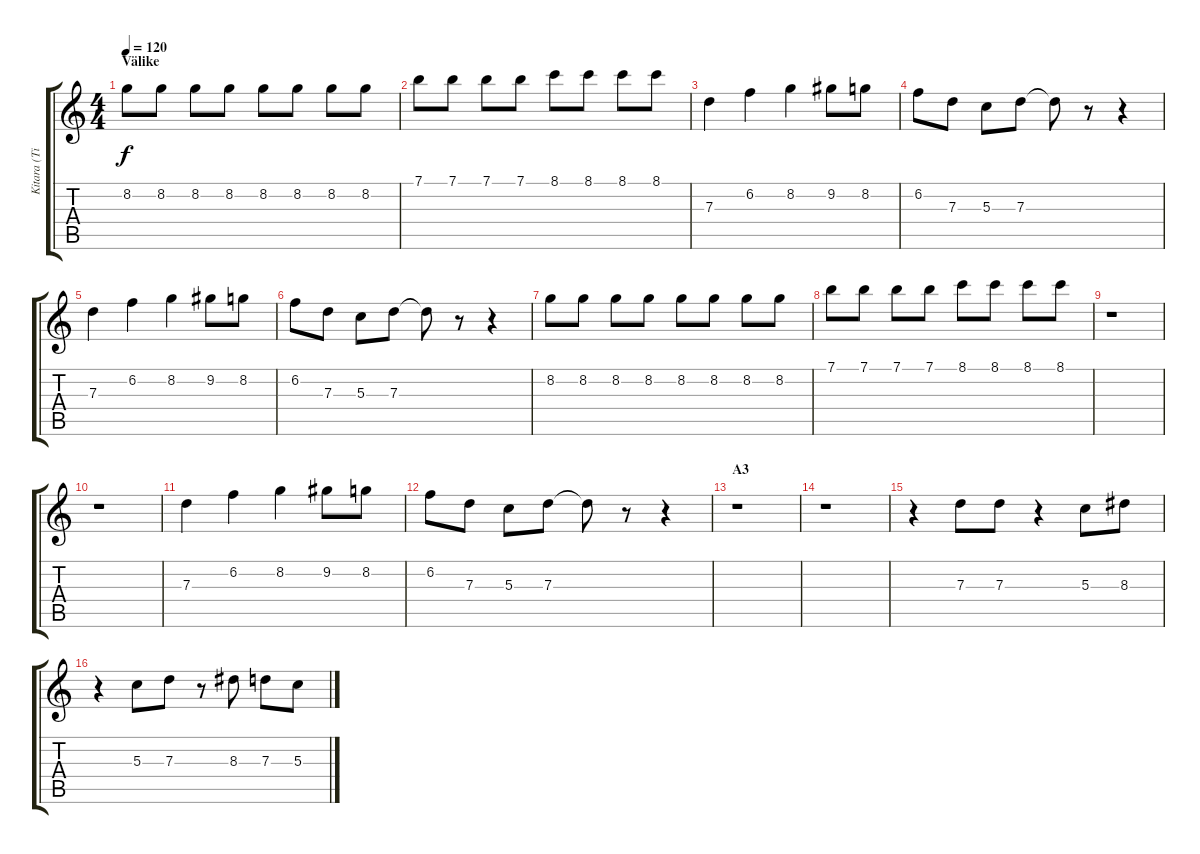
\track ("Kitara (Timo Rautiainen)" "Kitara (Ti") {instrument distortionguitar}
\staff {score tabs}
\tuning (E4 B3 G3 D3 A2 E2) {hide}
\ts (4 4)
\section ("" "Välike")
\tempo 120
\clef g2
\ks c
8.2.8{dy f} 8.2.8 8.2.8 8.2.8 8.2.8 8.2.8 8.2.8 8.2.8 |
7.1.8 7.1.8 7.1.8 7.1.8 8.1.8 8.1.8 8.1.8 8.1.8 |
7.3.4 6.2.4 8.2.4 9.2.8 8.2.8 |
6.2.8 7.3.8 5.3.8 7.3.8 7.3{t}.8 r.8 r.4 |
7.3.4 6.2.4 8.2.4 9.2.8 8.2.8 |
6.2.8 7.3.8 5.3.8 7.3.8 7.3{t}.8 r.8 r.4 |
8.2.8 8.2.8 8.2.8 8.2.8 8.2.8 8.2.8 8.2.8 8.2.8 |
7.1.8 7.1.8 7.1.8 7.1.8 8.1.8 8.1.8 8.1.8 8.1.8 |
r.1 |
r.1 |
7.3.4 6.2.4 8.2.4 9.2.8 8.2.8 |
6.2.8 7.3.8 5.3.8 7.3.8 7.3{t}.8 r.8 r.4 |
\section ("" "A3")
r.1 |
r.1 |
r.4 7.3.8 7.3.8 r.4 5.3.8 8.3.8 |
r.4 5.3.8 7.3.8 r.8 8.3.8 7.3.8 5.3.8
